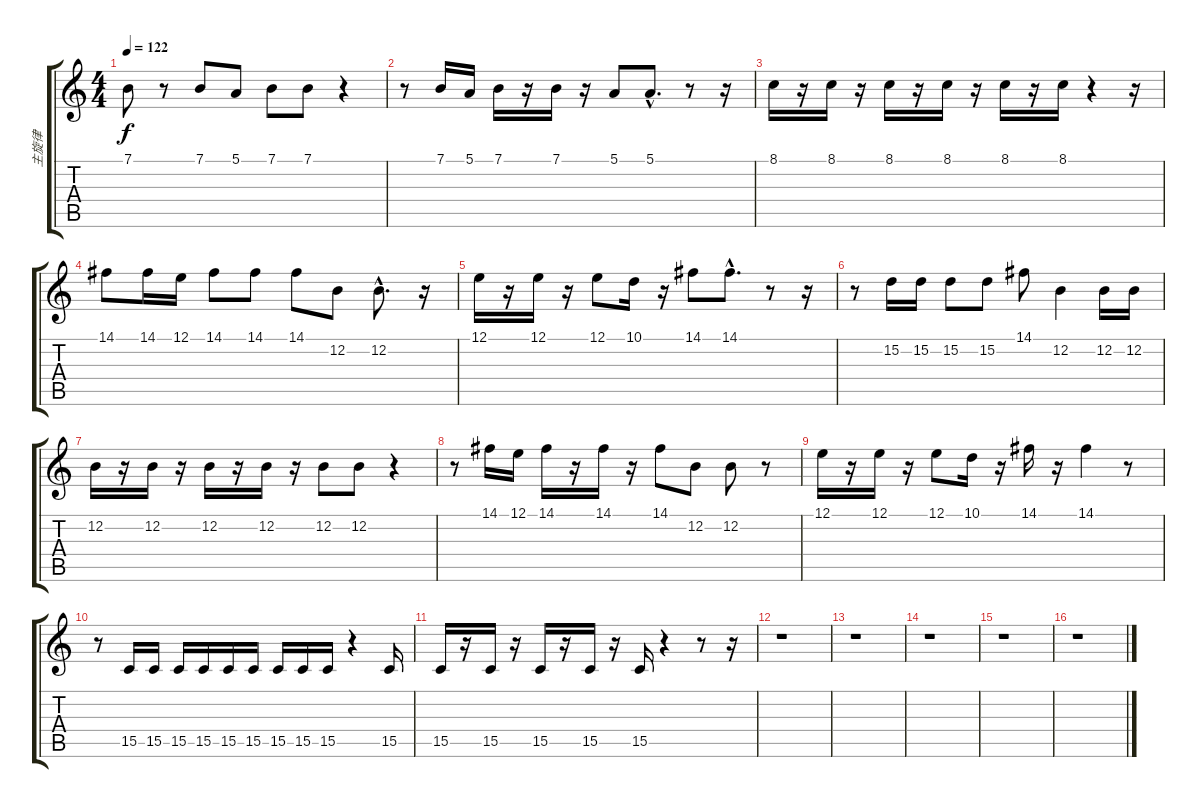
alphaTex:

\track ("主旋律" "主旋律") {instrument flute}
\staff {score tabs}
\tuning (E4 B3 G3 D3 A2 E2) {hide}
\ts (4 4)
\tempo 122
\clef g2
\ks c
7.1.8{dy f} r.8 7.1.8 5.1.8 7.1.8 7.1.8 r.4 |
r.8 7.1.16 5.1.16 7.1.16 r.16 7.1.16 r.16 5.1.8 5.1{hac}.8{d} r.8 r.16 |
8.1.16 r.16 8.1.16 r.16 8.1.16 r.16 8.1.16 r.16 8.1.16 r.16 8.1.16 r.4 r.16 |
14.1.8 14.1.16 12.1.16 14.1.8 14.1.8 14.1.8 12.2.8 12.2{hac}.8{d} r.16 |
12.1.16 r.16 12.1.16 r.16 12.1.8 10.1.16 r.16 14.1.8 14.1{hac}.8{d} r.8 r.16 |
r.8 15.2.16 15.2.16 15.2.8 15.2.8 14.1.8 12.2.4 12.2.16 12.2.16 |
12.2.16 r.16 12.2.16 r.16 12.2.16 r.16 12.2.16 r.16 12.2.8 12.2.8 r.4 |
r.8 14.1.16 12.1.16 14.1.16 r.16 14.1.16 r.16 14.1.8 12.2.8 12.2.8 r.8 |
12.1.16 r.16 12.1.16 r.16 12.1.8 10.1.16 r.16 14.1.16 r.16 14.1.4 r.8 |
r.8 15.5.16 15.5.16 15.5.16 15.5.16 15.5.16 15.5.16 15.5.16 15.5.16 15.5.16 r.4 15.5.16 |
15.5.16 r.16 15.5.16 r.16 15.5.16 r.16 15.5.16 r.16 15.5.16 r.4 r.8 r.16 |
r.1 |
r.1 |
r.1 |
r.1 |
r.1
